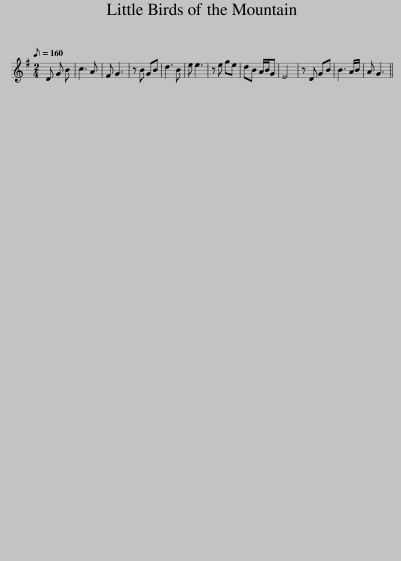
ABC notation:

X:1
L:1/8
Q:1/8=160
M:2/4
I:linebreak $
K:G
V:1 treble
V:1
 D G B | c3 A | F G3 | z B GB | d3 B | %5
 e e3 | z e ge | dB A/B/G | E4 | z D GB | %10
 B3 A/B/ | A G3 || %12
